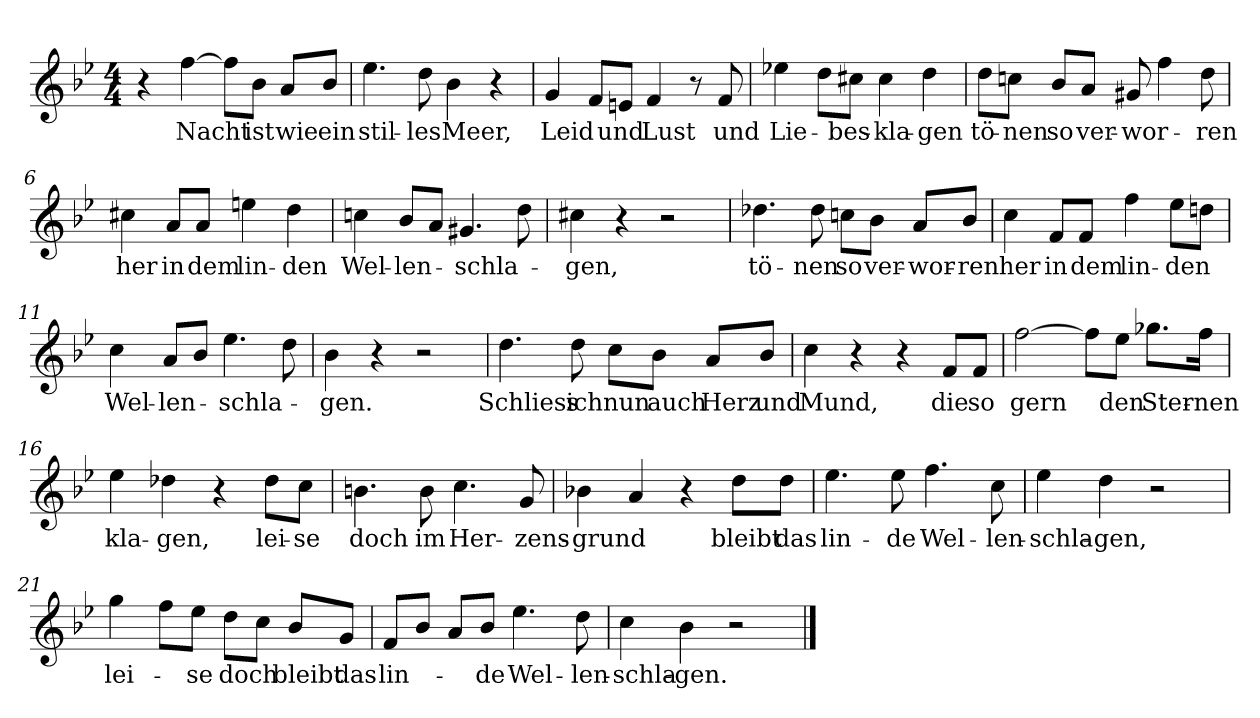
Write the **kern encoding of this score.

**kern	**text
*part1	*part1
*staff1	*staff1
*clefG2	*
*k[b-e-]	*
*M4/4	*
=1	=1
4r	.
!	!LO:LY:b
[4ff\	Nacht
8ff\L]	.
!	!LO:LY:b
8b-\J	ist
!	!LO:LY:b
8a/L	wie
!	!LO:LY:b
8b-/J	ein
=2	=2
!	!LO:LY:b
4.ee-\	stil-
!	!LO:LY:b
8dd\	-les
!	!LO:LY:b
4b-\	Meer,
4r	.
=3	=3
!	!LO:LY:b
4g/	Leid
8f/L	.
!	!LO:LY:b
8en/J	und
!	!LO:LY:b
4f/	Lust
8r	.
!	!LO:LY:b
8f/	und
=4	=4
!	!LO:LY:b
4ee-X\	Lie-
8dd\L	.
!	!LO:LY:b
8cc#X\J	-bes-
!	!LO:LY:b
4cc#\	-kla-
!	!LO:LY:b
4dd\	-gen
=5	=5
!	!LO:LY:b
8dd\L	tö-
!	!LO:LY:b
8ccn\J	-nen
!	!LO:LY:b
8b-/L	so
!	!LO:LY:b
8a/J	ver-
!	!LO:LY:b
8g#X/	-wor-
4ff\	.
!	!LO:LY:b
8dd\	-ren
=6	=6
!	!LO:LY:b
4cc#X\	her
!	!LO:LY:b
8a/L	in
!	!LO:LY:b
8a/J	dem
!	!LO:LY:b
4een\	lin-
!	!LO:LY:b
4dd\	-den
!!LO:LB:g=z
=7	=7
!	!LO:LY:b
4ccn\	Wel-
!	!LO:LY:b
8b-/L	-len-
8a/J	.
!	!LO:LY:b
4.g#X/	-schla-
8dd\	.
=8	=8
!	!LO:LY:b
4cc#X\	-gen,
4r	.
2r	.
=9	=9
!	!LO:LY:b
4.dd-X\	tö-
!	!LO:LY:b
8dd-\	-nen
!	!LO:LY:b
8ccn\L	so
!	!LO:LY:b
8b-\J	ver-
!	!LO:LY:b
8a/L	-wor-
!	!LO:LY:b
8b-/J	-ren
=10	=10
!	!LO:LY:b
4cc\	her
!	!LO:LY:b
8f/L	in
!	!LO:LY:b
8f/J	dem
!	!LO:LY:b
4ff\	lin-
!	!LO:LY:b
8ee-\L	-den
8ddn\J	.
=11	=11
!	!LO:LY:b
4cc\	Wel-
!	!LO:LY:b
8a/L	-len-
8b-/J	.
!	!LO:LY:b
4.ee-\	-schla-
8dd\	.
=12	=12
!	!LO:LY:b
4b-\	-gen.
4r	.
2r	.
!!LO:LB:g=z
=13	=13
!	!LO:LY:b
4.dd\	Schliess
!	!LO:LY:b
8dd\	ich
!	!LO:LY:b
8cc\L	nun
!	!LO:LY:b
8b-\J	auch
!	!LO:LY:b
8a/L	Herz
!	!LO:LY:b
8b-/J	und
=14	=14
!	!LO:LY:b
4cc\	Mund,
4r	.
4r	.
!	!LO:LY:b
8f/L	die
!	!LO:LY:b
8f/J	so
=15	=15
!	!LO:LY:b
[2ff\	gern
8ff\L]	.
!	!LO:LY:b
8ee-\J	den
!	!LO:LY:b
8.gg-X\L	Ster-
!	!LO:LY:b
16ff\Jk	-nen
=16	=16
!	!LO:LY:b
4ee-\	kla-
!	!LO:LY:b
4dd-X\	-gen,
4r	.
!	!LO:LY:b
8dd-\L	lei-
!	!LO:LY:b
8cc\J	-se
=17	=17
!	!LO:LY:b
4.bn\	doch
!	!LO:LY:b
8b\	im
!	!LO:LY:b
4.cc\	Her-
!	!LO:LY:b
8g/	-zens-
=18	=18
!	!LO:LY:b
4b-X\	-grund
4a/	.
4r	.
!	!LO:LY:b
8dd\L	bleibt
!	!LO:LY:b
8dd\J	das
!!LO:LB:g=z
=19	=19
!	!LO:LY:b
4.ee-\	lin-
!	!LO:LY:b
8ee-\	-de
!	!LO:LY:b
4.ff\	Wel-
!	!LO:LY:b
8cc\	-len-
=20	=20
!	!LO:LY:b
4ee-\	-schla-
!	!LO:LY:b
4dd\	-gen,
2r	.
=21	=21
!	!LO:LY:b
4gg\	lei-
8ff\L	.
!	!LO:LY:b
8ee-\J	-se
!	!LO:LY:b
8dd\L	doch
8cc\J	.
!	!LO:LY:b
8b-/L	bleibt
!	!LO:LY:b
8g/J	das
=22	=22
!	!LO:LY:b
8f/L	lin-
8b-/J	.
8a/L	.
!	!LO:LY:b
8b-/J	-de
!	!LO:LY:b
4.ee-\	Wel-
!	!LO:LY:b
8dd\	-len-
=23	=23
!	!LO:LY:b
4cc\	-schla-
!	!LO:LY:b
4b-\	-gen.
2r	.
==	==
*-	*-
